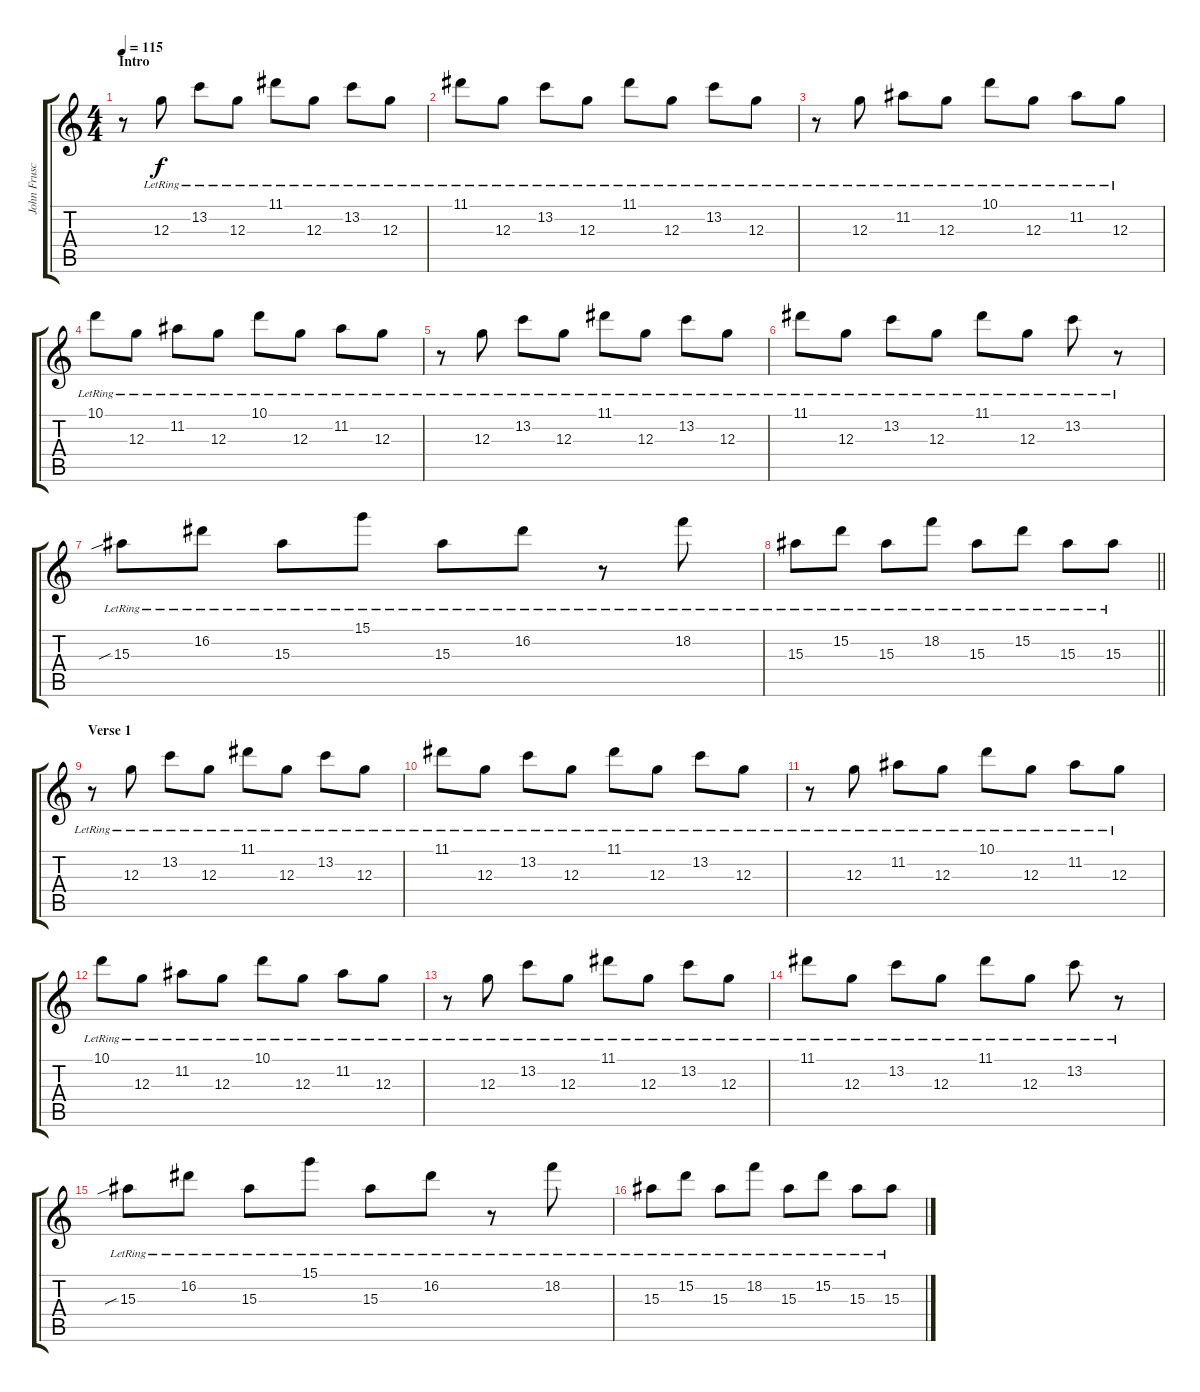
\track ("John Frusciante | Gtr. 1" "John Frusc") {instrument electricguitarclean}
\staff {score tabs}
\tuning (E4 B3 G3 D3 A2 E2) {hide}
\ts (4 4)
\section ("" "Intro")
\tempo 115
\clef g2
\ks c
r.8{dy f instrument electricguitarclean} 12.3{lr}.8 13.2{lr}.8 12.3{lr}.8 11.1{lr}.8 12.3{lr}.8 13.2{lr}.8 12.3{lr}.8 |
11.1{lr}.8 12.3{lr}.8 13.2{lr}.8 12.3{lr}.8 11.1{lr}.8 12.3{lr}.8 13.2{lr}.8 12.3{lr}.8 |
r.8 12.3{lr}.8 11.2{lr}.8 12.3{lr}.8 10.1{lr}.8 12.3{lr}.8 11.2{lr}.8 12.3{lr}.8 |
10.1{lr}.8 12.3{lr}.8 11.2{lr}.8 12.3{lr}.8 10.1{lr}.8 12.3{lr}.8 11.2{lr}.8 12.3{lr}.8 |
r.8 12.3{lr}.8 13.2{lr}.8 12.3{lr}.8 11.1{lr}.8 12.3{lr}.8 13.2{lr}.8 12.3{lr}.8 |
11.1{lr}.8 12.3{lr}.8 13.2{lr}.8 12.3{lr}.8 11.1{lr}.8 12.3{lr}.8 13.2{lr}.8 r.8 |
15.3{sib lr}.8 16.2{lr}.8 15.3{lr}.8 15.1{lr}.8 15.3{lr}.8 16.2{lr}.8 r.8 18.2{lr}.8 |
\barLineRight lightlight
15.3{lr}.8 15.2{lr}.8 15.3{lr}.8 18.2{lr}.8 15.3{lr}.8 15.2{lr}.8 15.3{lr}.8 15.3{lr}.8 |
\section ("" "Verse 1")
r.8 12.3{lr}.8 13.2{lr}.8 12.3{lr}.8 11.1{lr}.8 12.3{lr}.8 13.2{lr}.8 12.3{lr}.8 |
11.1{lr}.8 12.3{lr}.8 13.2{lr}.8 12.3{lr}.8 11.1{lr}.8 12.3{lr}.8 13.2{lr}.8 12.3{lr}.8 |
r.8 12.3{lr}.8 11.2{lr}.8 12.3{lr}.8 10.1{lr}.8 12.3{lr}.8 11.2{lr}.8 12.3{lr}.8 |
10.1{lr}.8 12.3{lr}.8 11.2{lr}.8 12.3{lr}.8 10.1{lr}.8 12.3{lr}.8 11.2{lr}.8 12.3{lr}.8 |
r.8 12.3{lr}.8 13.2{lr}.8 12.3{lr}.8 11.1{lr}.8 12.3{lr}.8 13.2{lr}.8 12.3{lr}.8 |
11.1{lr}.8 12.3{lr}.8 13.2{lr}.8 12.3{lr}.8 11.1{lr}.8 12.3{lr}.8 13.2{lr}.8 r.8 |
15.3{sib lr}.8 16.2{lr}.8 15.3{lr}.8 15.1{lr}.8 15.3{lr}.8 16.2{lr}.8 r.8 18.2{lr}.8 |
15.3{lr}.8 15.2{lr}.8 15.3{lr}.8 18.2{lr}.8 15.3{lr}.8 15.2{lr}.8 15.3{lr}.8 15.3{lr}.8
